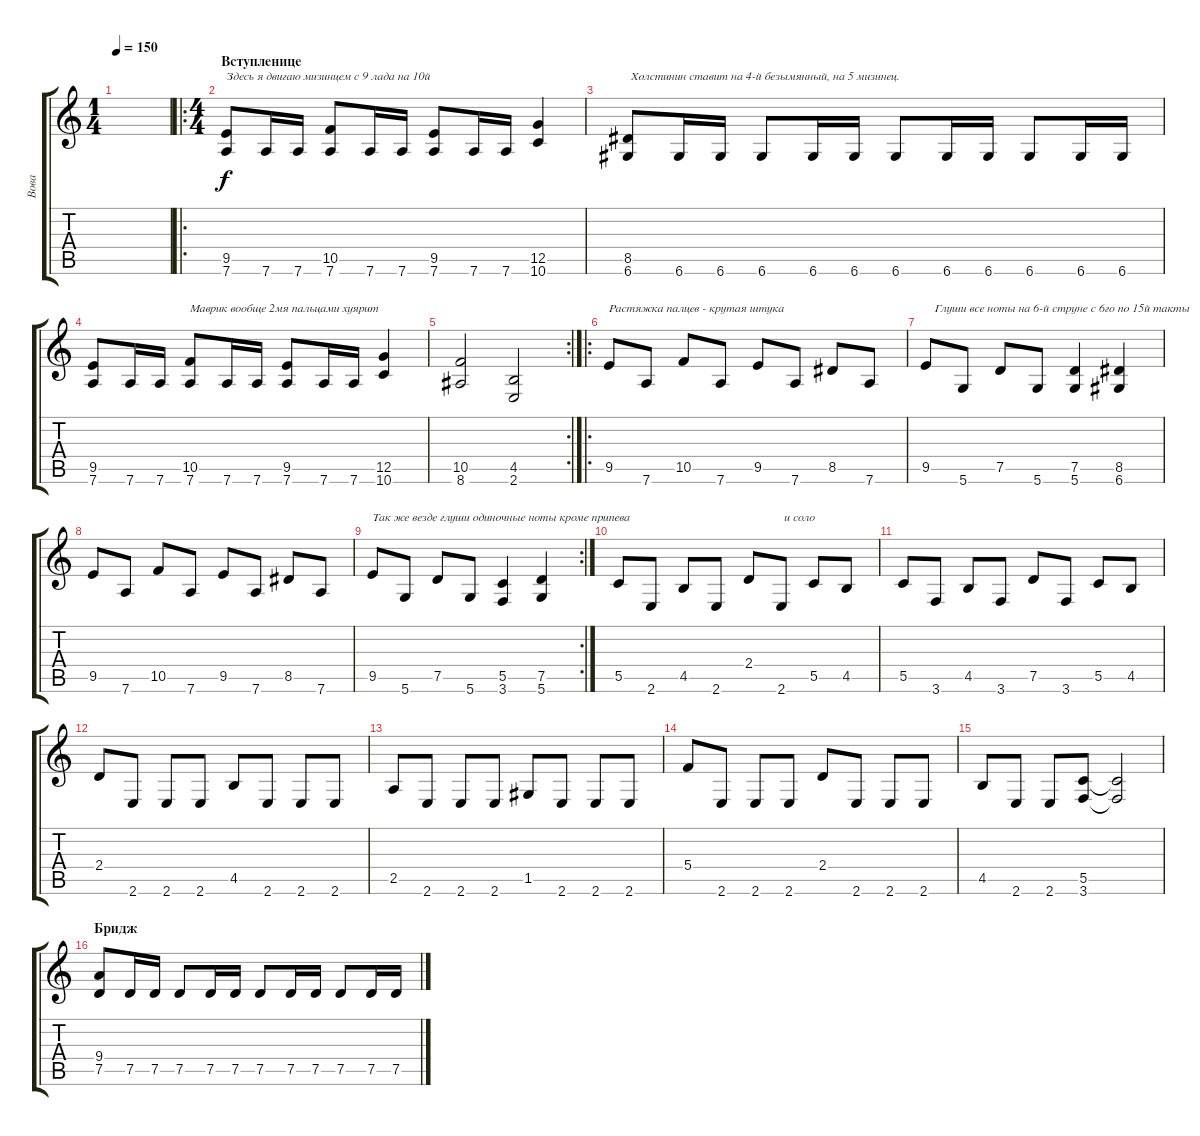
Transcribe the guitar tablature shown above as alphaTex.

\track ("Вова" "Вова") {instrument distortionguitar}
\staff {score tabs}
\tuning (D4 A3 F3 C3 G2 D2) {hide}
\ts (1 4)
\tempo 150
\clef g2
\ks c
|
\ro
\ts (4 4)
\section ("" "Вступленице")
(9.5 7.6).8{txt "Здесь я двигаю мизинцем с 9 лада на 10й"} 7.6.16 7.6.16 (10.5 7.6).8 7.6.16 7.6.16 (9.5 7.6).8 7.6.16 7.6.16 (12.5 10.6).4 |
(8.5 6.6).8{txt " Холстинин ставит на 4-й безымянный, на 5 мизинец."} 6.6.16 6.6.16 6.6.8 6.6.16 6.6.16 6.6.8 6.6.16 6.6.16 6.6.8 6.6.16 6.6.16 |
(9.5 7.6).8 7.6.16 7.6.16 (10.5 7.6).8{txt "Маврик вообще 2мя пальцами хуярит"} 7.6.16 7.6.16 (9.5 7.6).8 7.6.16 7.6.16 (12.5 10.6).4 |
\rc 2
(10.5 8.6).2 (4.5 2.6).2 |
\ro
9.5.8{txt "Растяжка палцев - крутая штука"} 7.6.8 10.5.8 7.6.8 9.5.8 7.6.8 8.5.8 7.6.8 |
9.5.8{txt "   Глуши все ноты на 6-й струне с 6го по 15й такты"} 5.6.8 7.5.8 5.6.8 (7.5 5.6).4 (8.5 6.6).4 |
9.5.8 7.6.8 10.5.8 7.6.8 9.5.8 7.6.8 8.5.8 7.6.8 |
\rc 2
9.5.8{txt "Так же везде глуши одиночные ноты кроме припева"} 5.6.8 7.5.8 5.6.8 (5.5 3.6).4 (7.5 5.6).4 |
5.5.8 2.6.8 4.5.8 2.6.8 2.4.8 2.6.8{txt " и соло"} 5.5.8 4.5.8 |
5.5.8 3.6.8 4.5.8 3.6.8 7.5.8 3.6.8 5.5.8 4.5.8 |
2.4.8 2.6.8 2.6.8 2.6.8 4.5.8 2.6.8 2.6.8 2.6.8 |
2.5.8 2.6.8 2.6.8 2.6.8 1.5.8 2.6.8 2.6.8 2.6.8 |
5.4.8 2.6.8 2.6.8 2.6.8 2.4.8 2.6.8 2.6.8 2.6.8 |
4.5.8 2.6.8 2.6.8 (5.5 3.6).8 (5.5{t} 3.6{t}).2 |
\section ("" "Бридж")
(9.4 7.5).8 7.5.16 7.5.16 7.5.8 7.5.16 7.5.16 7.5.8 7.5.16 7.5.16 7.5.8 7.5.16 7.5.16
